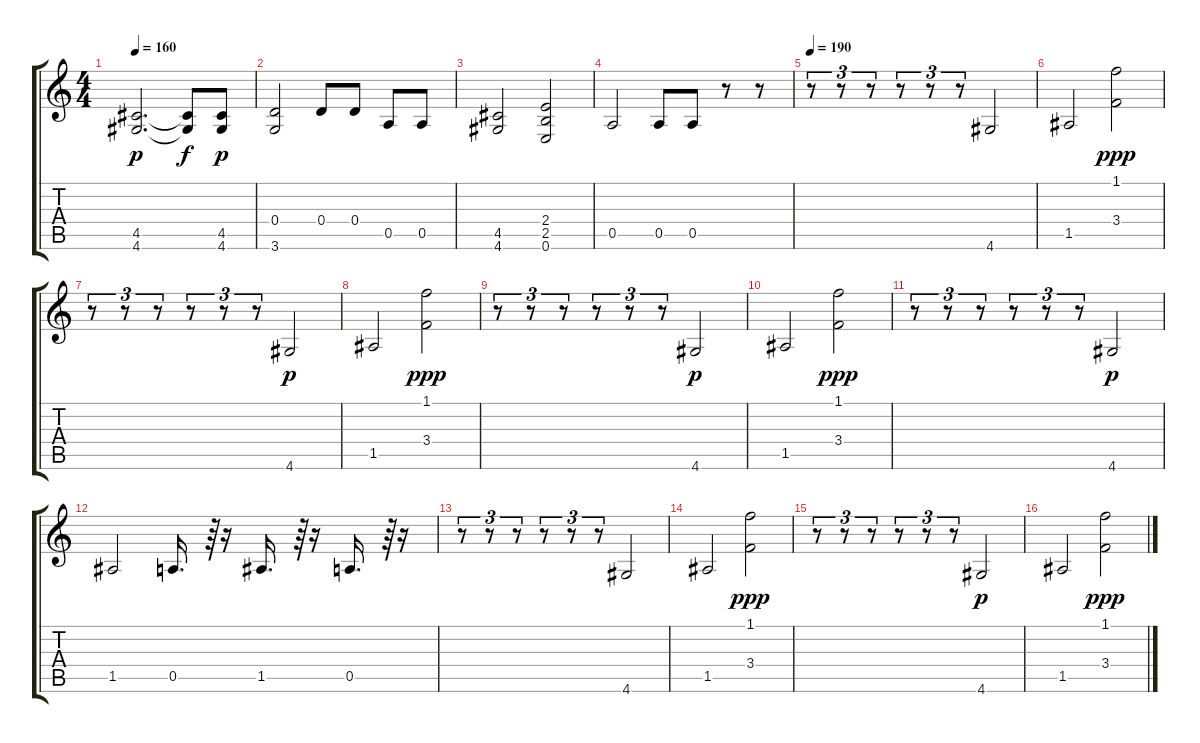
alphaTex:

\track "" {instrument distortionguitar}
\staff {score tabs}
\tuning (E4 B3 G3 D3 A2 E2) {hide}
\ts (4 4)
\tempo 160
\clef g2
\ks c
(4.5 4.6).2{d dy p} (4.5{t} 4.6{t}).8{dy f} (4.5 4.6).8{dy p} |
(0.4 3.6).2 0.4.8 0.4.8 0.5.8 0.5.8 |
(4.5 4.6).2 (2.4 2.5 0.6).2 |
0.5.2 0.5.8 0.5.8 r.8 r.8 |
\tempo 190
r.8{tu (3 2)} r.8{tu (3 2)} r.8{tu (3 2)} r.8{tu (3 2)} r.8{tu (3 2)} r.8{tu (3 2)} 4.6.2 |
1.5.2 (1.1 3.4).2{dy ppp} |
r.8{tu (3 2)} r.8{tu (3 2)} r.8{tu (3 2)} r.8{tu (3 2)} r.8{tu (3 2)} r.8{tu (3 2)} 4.6.2{dy p} |
1.5.2 (1.1 3.4).2{dy ppp} |
r.8{tu (3 2)} r.8{tu (3 2)} r.8{tu (3 2)} r.8{tu (3 2)} r.8{tu (3 2)} r.8{tu (3 2)} 4.6.2{dy p} |
1.5.2 (1.1 3.4).2{dy ppp} |
r.8{tu (3 2)} r.8{tu (3 2)} r.8{tu (3 2)} r.8{tu (3 2)} r.8{tu (3 2)} r.8{tu (3 2)} 4.6.2{dy p} |
1.5.2 0.5.16{d} r.64{tu (3 2)} r.16 1.5.16{d} r.64{tu (3 2)} r.16 0.5.16{d} r.64{tu (3 2)} r.16 |
r.8{tu (3 2)} r.8{tu (3 2)} r.8{tu (3 2)} r.8{tu (3 2)} r.8{tu (3 2)} r.8{tu (3 2)} 4.6.2 |
1.5.2 (1.1 3.4).2{dy ppp} |
r.8{tu (3 2)} r.8{tu (3 2)} r.8{tu (3 2)} r.8{tu (3 2)} r.8{tu (3 2)} r.8{tu (3 2)} 4.6.2{dy p} |
1.5.2 (1.1 3.4).2{dy ppp}
